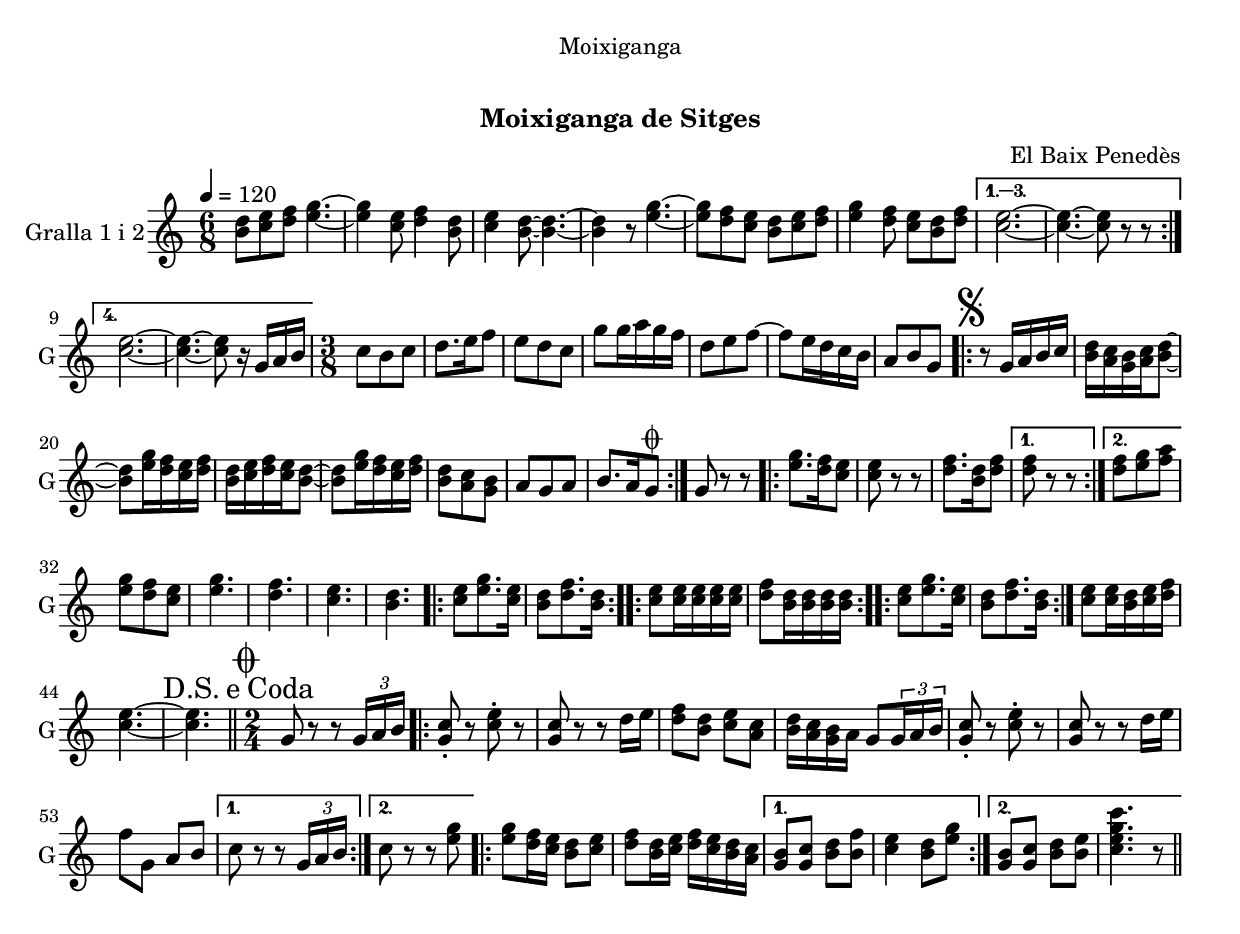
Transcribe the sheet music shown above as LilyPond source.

\version "2.22.1"

\header {
  dedication="Moixiganga"
  title="  "
  subtitle="Moixiganga de Sitges"
  subsubtitle=""
  poet=""
  meter=""
  piece=""
  composer="El Baix Penedès"
  arranger=""
  opus=""
  instrument=""
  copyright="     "
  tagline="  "
}

liniaroAa =
\relative b'
{
  \tempo 4=120
  \clef treble
  \key c \major
  \time 6/8
  \repeat volta 4 { <b d>8 <c e> <d f> <e g>4. ~ ~  |
  <e g>4 <c e>8 <d f>4 <b d>8  |
  <c e>4 <b d>8 ~ ~ <b d>4. ~ ~  |
  <b d>4 r8 <e g>4. ~ ~  |
  %05
  <e g>8 <d f> <c e> <b d> <c e> <d f>  |
  <e g>4 <d f>8 <c e> <b d> <d f> }
  \alternative { { <c e>2. ~ ~  |
  <c e>4. ~ ~ <c e>8 r r }
  { <c e>2. ~ ~  |
  %10
  <c e>4. ~ ~ <c e>8 r16 g a b } }
  \time 3/8   c8 b c  |
  d8. e16 f8  |
  e8 d c  |
  g'8 g16 a g f  |
  %15
  d8 e f ~  |
  f8 e16 d c b  |
  a8 b g  |
  \repeat volta 2 { \mark \markup {\musicglyph #"scripts.segno"} r8 g16 a b c  |
  <b d>16 <a c> <g b> <a c> <b d>8 ~ ~  |
  %20
  <b d>8 <e g>16 <d f> <c e> <d f>  |
  <b d>16 <c e> <d f> <c e> <b d>8 ~ ~  |
  <b d>8 <e g>16 <d f> <c e> <d f>  |
  <b d>8 <a c> <g b>  |
  a8 g a  |
  %25
  b8. a16 g8 \coda  | }
  g8 r r  |
  \repeat volta 2 { <e' g>8. <d f>16 <c e>8  |
  <c e>8 r r  |
  <d f>8. <b d>16 <d f>8 }
  %30
  \alternative { { <d f>8 r r }
  { <d f>8 <e g> <f a> } }
  <e g>8 <d f> <c e>  |
  <e g>4.  |
  <d f>4.  |
  %35
  <c e>4.  |
  <b d>4.  |
  \repeat volta 2 { <c e>8 <e g>8. <c e>16  |
  <b d>8 <d f>8. <b d>16  | }
  \repeat volta 2 { <c e>8 <c e>16 <c e> <c e> <c e>  |
  %40
  <d f>8 <b d>16 <b d> <b d> <b d>  | }
  \repeat volta 2 { <c e>8 <e g>8. <c e>16  |
  <b d>8 <d f>8. <b d>16  | }
  <c e>8 <c e>16 <b d> <c e> <d f>  |
  <c e>4. ~ ~  |
  %45
  \mark \markup {D.S. e Coda} <c e>4.  \bar "||"
  \time 2/4   \mark \markup {\musicglyph #"scripts.coda"} g8 r r \times 2/3 { g16 a b }  |
  \repeat volta 2 { <g c>8-. r <c e>-. r  |
  <g c>8 r r d'16 e  |
  <d f>8 <b d> <c e> <a c>  |
  %50
  <b d>16 <a c> <g b> a g8 \times 2/3 { g16 a b }  |
  <g c>8-. r <c e>-. r  |
  <g c>8 r r d'16 e  |
  f8 g, a b }
  \alternative { { c8 r r \times 2/3 { g16 a b } }
  %55
  { c8 r r <e g> } }
  \repeat volta 2 {
  <e g>8 <d f>16 <c e> <b d>8 <c e>  |
  <d f>8 <b d>16 <c e> <d f> <c e> <b d> <a c> }
  \alternative { { <g b>8 <g c> <b d> <b f'>  |
  <c e>4 <b d>8 <e g> }
  %60
  { <g, b>8 <g c> <b d> <b e>  |
  <c e g c>4. r8 } } \bar "||" % kompletite
}

\score {
  \new StaffGroup {
    \override Score.RehearsalMark #'self-alignment-X = #LEFT
    <<
      \new Staff \with {instrumentName = #"Gralla 1 i 2" shortInstrumentName = #"G"} \liniaroAa
    >>
  }
  \layout {}
}
\score { \unfoldRepeats
  \new StaffGroup {
    \override Score.RehearsalMark #'self-alignment-X = #LEFT
    <<
      \new Staff \with {instrumentName = #"Gralla 1 i 2" shortInstrumentName = #"G"} \liniaroAa
    >>
  }
  \midi {}
}
